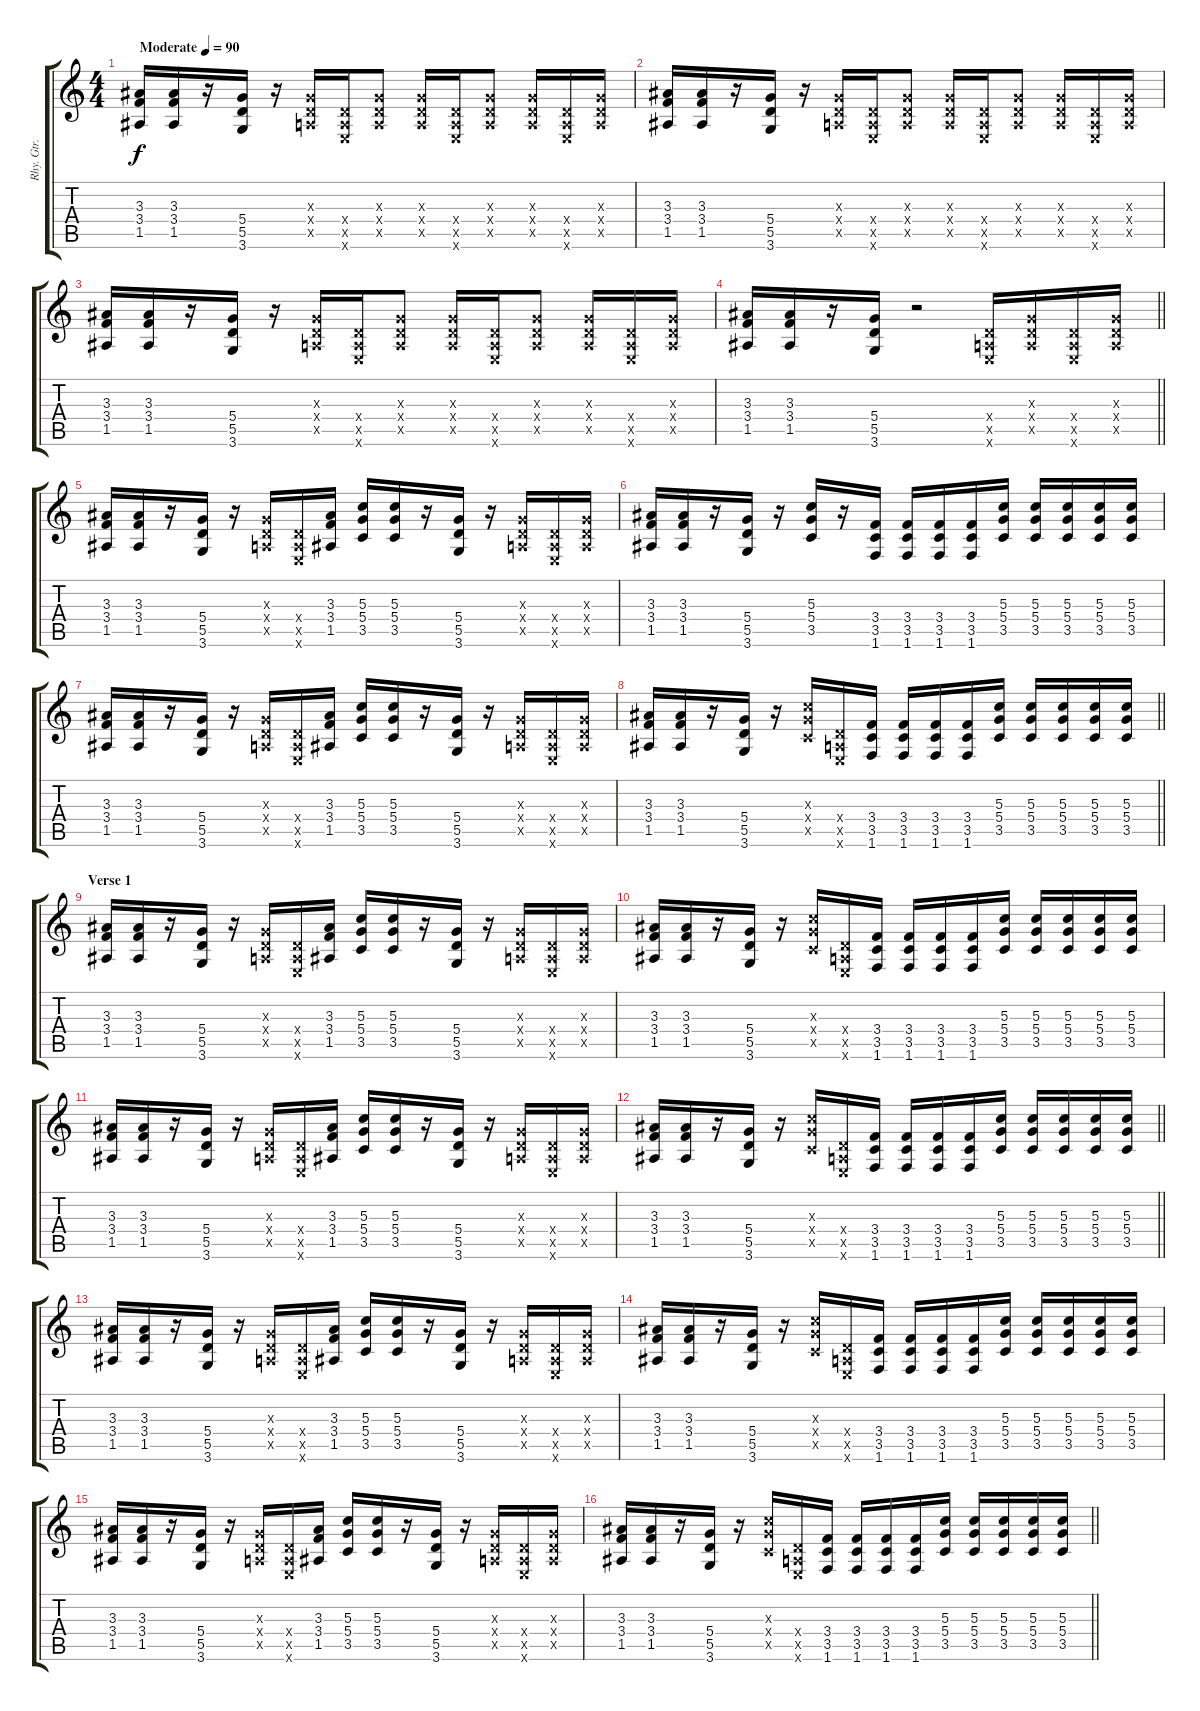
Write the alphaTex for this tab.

\track ("Rhy. Gtr. 2" "Rhy. Gtr. ") {instrument distortionguitar}
\staff {score tabs}
\tuning (E4 B3 G3 D3 A2 E2) {hide}
\ts (4 4)
\tempo (90 "Moderate")
\clef g2
\ks c
(3.3 3.4 1.5).16{dy f instrument distortionguitar} (3.3 3.4 1.5).16 r.16 (5.4 5.5 3.6).16 r.16 (0.3{x} 0.4{x} 0.5{x}).16 (0.4{x} 0.5{x} 0.6{x}).16 (0.3{x} 0.4{x} 0.5{x}).8 (0.3{x} 0.4{x} 0.5{x}).16 (0.4{x} 0.5{x} 0.6{x}).16 (0.3{x} 0.4{x} 0.5{x}).8 (0.3{x} 0.4{x} 0.5{x}).16 (0.4{x} 0.5{x} 0.6{x}).16 (0.3{x} 0.4{x} 0.5{x}).16 |
(3.3 3.4 1.5).16 (3.3 3.4 1.5).16 r.16 (5.4 5.5 3.6).16 r.16 (0.3{x} 0.4{x} 0.5{x}).16 (0.4{x} 0.5{x} 0.6{x}).16 (0.3{x} 0.4{x} 0.5{x}).8 (0.3{x} 0.4{x} 0.5{x}).16 (0.4{x} 0.5{x} 0.6{x}).16 (0.3{x} 0.4{x} 0.5{x}).8 (0.3{x} 0.4{x} 0.5{x}).16 (0.4{x} 0.5{x} 0.6{x}).16 (0.3{x} 0.4{x} 0.5{x}).16 |
(3.3 3.4 1.5).16 (3.3 3.4 1.5).16 r.16 (5.4 5.5 3.6).16 r.16 (0.3{x} 0.4{x} 0.5{x}).16 (0.4{x} 0.5{x} 0.6{x}).16 (0.3{x} 0.4{x} 0.5{x}).8 (0.3{x} 0.4{x} 0.5{x}).16 (0.4{x} 0.5{x} 0.6{x}).16 (0.3{x} 0.4{x} 0.5{x}).8 (0.3{x} 0.4{x} 0.5{x}).16 (0.4{x} 0.5{x} 0.6{x}).16 (0.3{x} 0.4{x} 0.5{x}).16 |
\barLineRight lightlight
(3.3 3.4 1.5).16 (3.3 3.4 1.5).16 r.16 (5.4 5.5 3.6).16 r.2 (0.4{x} 0.5{x} 0.6{x}).16 (0.3{x} 0.4{x} 0.5{x}).16 (0.4{x} 0.5{x} 0.6{x}).16 (0.3{x} 0.4{x} 0.5{x}).16 |
\section ("" "")
(3.3 3.4 1.5).16 (3.3 3.4 1.5).16 r.16 (5.4 5.5 3.6).16 r.16 (0.3{x} 0.4{x} 0.5{x}).16 (0.4{x} 0.5{x} 0.6{x}).16 (3.3 3.4 1.5).16 (5.3 5.4 3.5).16 (5.3 5.4 3.5).16 r.16 (5.4 5.5 3.6).16 r.16 (0.3{x} 0.4{x} 0.5{x}).16 (0.4{x} 0.5{x} 0.6{x}).16 (0.3{x} 0.4{x} 0.5{x}).16 |
(3.3 3.4 1.5).16 (3.3 3.4 1.5).16 r.16 (5.4 5.5 3.6).16 r.16 (5.3 5.4 3.5).16 r.16 (3.4 3.5 1.6).16 (3.4 3.5 1.6).16 (3.4 3.5 1.6).16 (3.4 3.5 1.6).16 (5.3 5.4 3.5).16 (5.3 5.4 3.5).16 (5.3 5.4 3.5).16 (5.3 5.4 3.5).16 (5.3 5.4 3.5).16 |
(3.3 3.4 1.5).16 (3.3 3.4 1.5).16 r.16 (5.4 5.5 3.6).16 r.16 (0.3{x} 0.4{x} 0.5{x}).16 (0.4{x} 0.5{x} 0.6{x}).16 (3.3 3.4 1.5).16 (5.3 5.4 3.5).16 (5.3 5.4 3.5).16 r.16 (5.4 5.5 3.6).16 r.16 (0.3{x} 0.4{x} 0.5{x}).16 (0.4{x} 0.5{x} 0.6{x}).16 (0.3{x} 0.4{x} 0.5{x}).16 |
\barLineRight lightlight
(3.3 3.4 1.5).16 (3.3 3.4 1.5).16 r.16 (5.4 5.5 3.6).16 r.16 (5.3{x} 5.4{x} 3.5{x}).16 (0.4{x} 0.5{x} 0.6{x}).16 (3.4 3.5 1.6).16 (3.4 3.5 1.6).16 (3.4 3.5 1.6).16 (3.4 3.5 1.6).16 (5.3 5.4 3.5).16 (5.3 5.4 3.5).16 (5.3 5.4 3.5).16 (5.3 5.4 3.5).16 (5.3 5.4 3.5).16 |
\section ("" "Verse 1")
(3.3 3.4 1.5).16 (3.3 3.4 1.5).16 r.16 (5.4 5.5 3.6).16 r.16 (0.3{x} 0.4{x} 0.5{x}).16 (0.4{x} 0.5{x} 0.6{x}).16 (3.3 3.4 1.5).16 (5.3 5.4 3.5).16 (5.3 5.4 3.5).16 r.16 (5.4 5.5 3.6).16 r.16 (0.3{x} 0.4{x} 0.5{x}).16 (0.4{x} 0.5{x} 0.6{x}).16 (0.3{x} 0.4{x} 0.5{x}).16 |
(3.3 3.4 1.5).16 (3.3 3.4 1.5).16 r.16 (5.4 5.5 3.6).16 r.16 (5.3{x} 5.4{x} 3.5{x}).16 (0.4{x} 0.5{x} 0.6{x}).16 (3.4 3.5 1.6).16 (3.4 3.5 1.6).16 (3.4 3.5 1.6).16 (3.4 3.5 1.6).16 (5.3 5.4 3.5).16 (5.3 5.4 3.5).16 (5.3 5.4 3.5).16 (5.3 5.4 3.5).16 (5.3 5.4 3.5).16 |
(3.3 3.4 1.5).16 (3.3 3.4 1.5).16 r.16 (5.4 5.5 3.6).16 r.16 (0.3{x} 0.4{x} 0.5{x}).16 (0.4{x} 0.5{x} 0.6{x}).16 (3.3 3.4 1.5).16 (5.3 5.4 3.5).16 (5.3 5.4 3.5).16 r.16 (5.4 5.5 3.6).16 r.16 (0.3{x} 0.4{x} 0.5{x}).16 (0.4{x} 0.5{x} 0.6{x}).16 (0.3{x} 0.4{x} 0.5{x}).16 |
\barLineRight lightlight
(3.3 3.4 1.5).16 (3.3 3.4 1.5).16 r.16 (5.4 5.5 3.6).16 r.16 (5.3{x} 5.4{x} 3.5{x}).16 (0.4{x} 0.5{x} 0.6{x}).16 (3.4 3.5 1.6).16 (3.4 3.5 1.6).16 (3.4 3.5 1.6).16 (3.4 3.5 1.6).16 (5.3 5.4 3.5).16 (5.3 5.4 3.5).16 (5.3 5.4 3.5).16 (5.3 5.4 3.5).16 (5.3 5.4 3.5).16 |
\section ("" "")
(3.3 3.4 1.5).16 (3.3 3.4 1.5).16 r.16 (5.4 5.5 3.6).16 r.16 (0.3{x} 0.4{x} 0.5{x}).16 (0.4{x} 0.5{x} 0.6{x}).16 (3.3 3.4 1.5).16 (5.3 5.4 3.5).16 (5.3 5.4 3.5).16 r.16 (5.4 5.5 3.6).16 r.16 (0.3{x} 0.4{x} 0.5{x}).16 (0.4{x} 0.5{x} 0.6{x}).16 (0.3{x} 0.4{x} 0.5{x}).16 |
(3.3 3.4 1.5).16 (3.3 3.4 1.5).16 r.16 (5.4 5.5 3.6).16 r.16 (5.3{x} 5.4{x} 3.5{x}).16 (0.4{x} 0.5{x} 0.6{x}).16 (3.4 3.5 1.6).16 (3.4 3.5 1.6).16 (3.4 3.5 1.6).16 (3.4 3.5 1.6).16 (5.3 5.4 3.5).16 (5.3 5.4 3.5).16 (5.3 5.4 3.5).16 (5.3 5.4 3.5).16 (5.3 5.4 3.5).16 |
(3.3 3.4 1.5).16 (3.3 3.4 1.5).16 r.16 (5.4 5.5 3.6).16 r.16 (0.3{x} 0.4{x} 0.5{x}).16 (0.4{x} 0.5{x} 0.6{x}).16 (3.3 3.4 1.5).16 (5.3 5.4 3.5).16 (5.3 5.4 3.5).16 r.16 (5.4 5.5 3.6).16 r.16 (0.3{x} 0.4{x} 0.5{x}).16 (0.4{x} 0.5{x} 0.6{x}).16 (0.3{x} 0.4{x} 0.5{x}).16 |
\barLineRight lightlight
(3.3 3.4 1.5).16 (3.3 3.4 1.5).16 r.16 (5.4 5.5 3.6).16 r.16 (5.3{x} 5.4{x} 3.5{x}).16 (0.4{x} 0.5{x} 0.6{x}).16 (3.4 3.5 1.6).16 (3.4 3.5 1.6).16 (3.4 3.5 1.6).16 (3.4 3.5 1.6).16 (5.3 5.4 3.5).16 (5.3 5.4 3.5).16 (5.3 5.4 3.5).16 (5.3 5.4 3.5).16 (5.3 5.4 3.5).16
